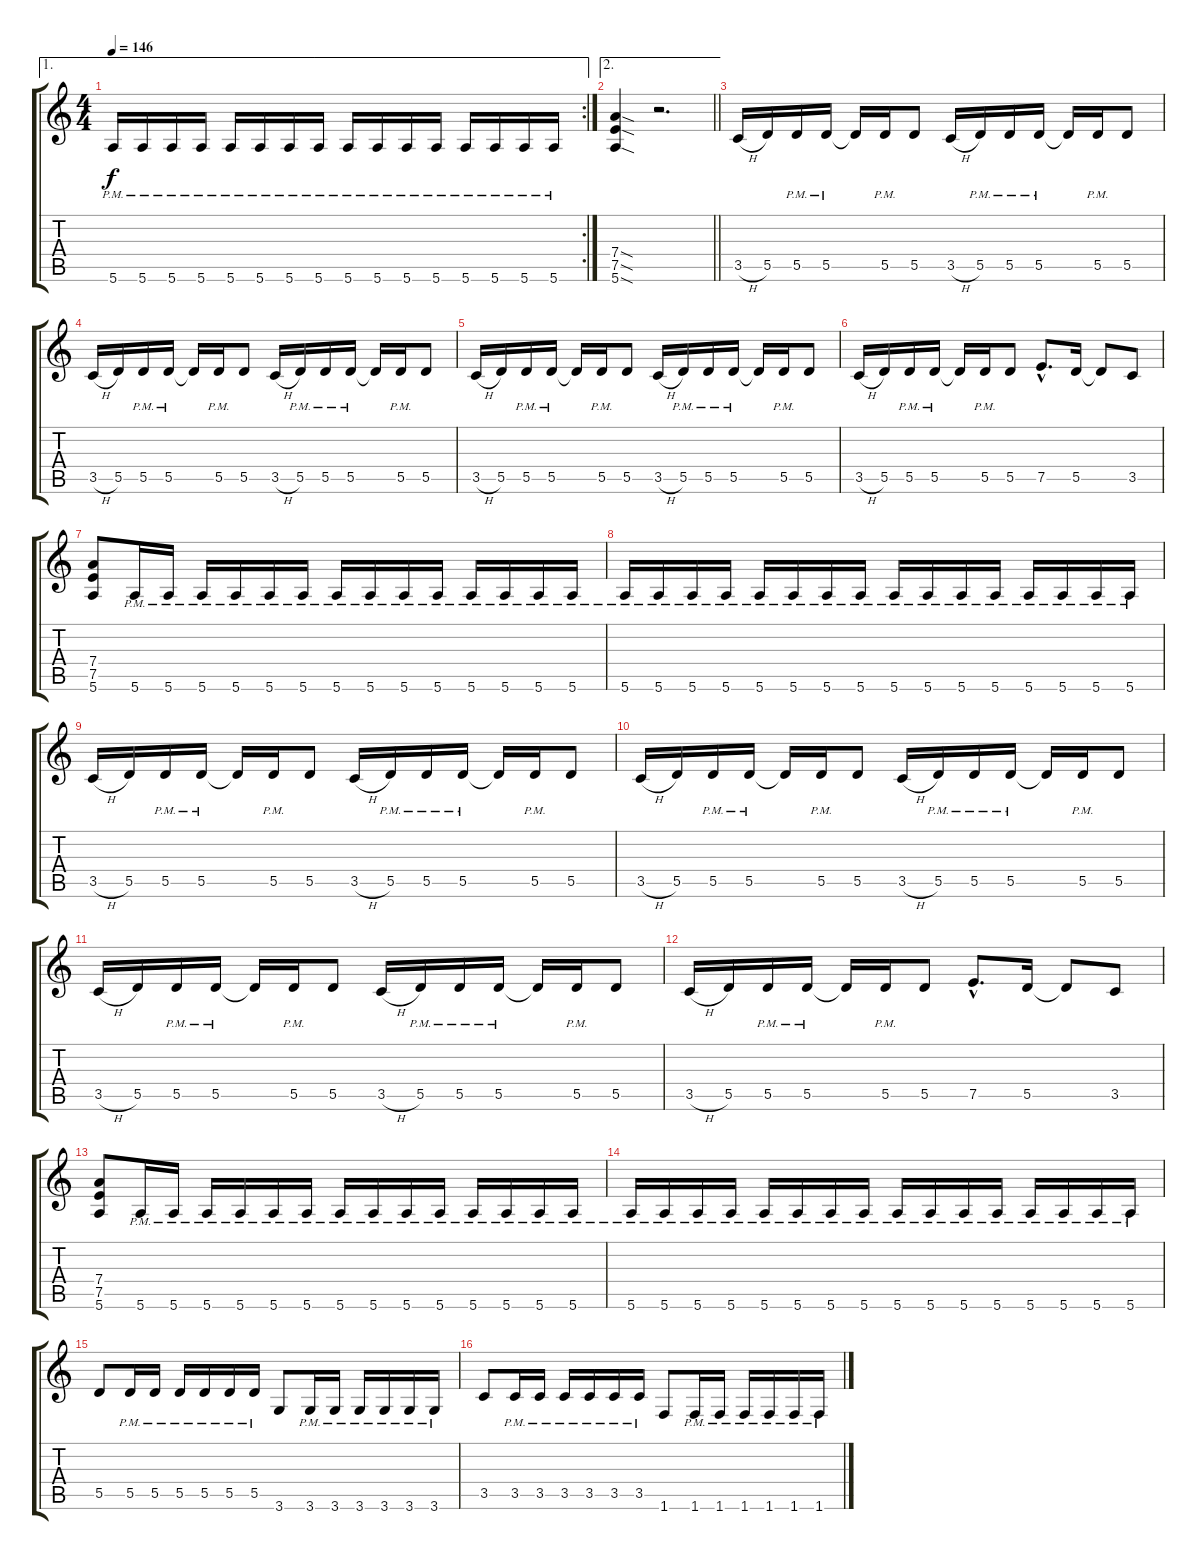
\track "" {instrument distortionguitar}
\staff {score tabs}
\tuning (E4 B3 G3 D3 A2 E2) {hide}
\ae 1
\rc 2
\ts (4 4)
\tempo 146
\clef g2
\ks c
5.6{pm}.16{dy f} 5.6{pm}.16 5.6{pm}.16 5.6{pm}.16 5.6{pm}.16 5.6{pm}.16 5.6{pm}.16 5.6{pm}.16 5.6{pm}.16 5.6{pm}.16 5.6{pm}.16 5.6{pm}.16 5.6{pm}.16 5.6{pm}.16 5.6{pm}.16 5.6{pm}.16 |
\ae 2
\barLineRight lightlight
(7.4{sod} 7.5{sod} 5.6{sod}).4 r.2{d} |
3.5{h}.16 5.5.16 5.5{pm}.16 5.5{pm}.16 5.5{t}.16 5.5{pm}.16 5.5.8 3.5{h}.16 5.5{pm}.16 5.5{pm}.16 5.5{pm}.16 5.5{t}.16 5.5{pm}.16 5.5.8 |
3.5{h}.16 5.5.16 5.5{pm}.16 5.5{pm}.16 5.5{t}.16 5.5{pm}.16 5.5.8 3.5{h}.16 5.5{pm}.16 5.5{pm}.16 5.5{pm}.16 5.5{t}.16 5.5{pm}.16 5.5.8 |
3.5{h}.16 5.5.16 5.5{pm}.16 5.5{pm}.16 5.5{t}.16 5.5{pm}.16 5.5.8 3.5{h}.16 5.5{pm}.16 5.5{pm}.16 5.5{pm}.16 5.5{t}.16 5.5{pm}.16 5.5.8 |
3.5{h}.16 5.5.16 5.5{pm}.16 5.5{pm}.16 5.5{t}.16 5.5{pm}.16 5.5.8 7.5{hac}.8{d} 5.5.16 5.5{t}.8 3.5.8 |
(7.4 7.5 5.6).8 5.6{pm}.16 5.6{pm}.16 5.6{pm}.16 5.6{pm}.16 5.6{pm}.16 5.6{pm}.16 5.6{pm}.16 5.6{pm}.16 5.6{pm}.16 5.6{pm}.16 5.6{pm}.16 5.6{pm}.16 5.6{pm}.16 5.6{pm}.16 |
5.6{pm}.16 5.6{pm}.16 5.6{pm}.16 5.6{pm}.16 5.6{pm}.16 5.6{pm}.16 5.6{pm}.16 5.6{pm}.16 5.6{pm}.16 5.6{pm}.16 5.6{pm}.16 5.6{pm}.16 5.6{pm}.16 5.6{pm}.16 5.6{pm}.16 5.6{pm}.16 |
3.5{h}.16 5.5.16 5.5{pm}.16 5.5{pm}.16 5.5{t}.16 5.5{pm}.16 5.5.8 3.5{h}.16 5.5{pm}.16 5.5{pm}.16 5.5{pm}.16 5.5{t}.16 5.5{pm}.16 5.5.8 |
3.5{h}.16 5.5.16 5.5{pm}.16 5.5{pm}.16 5.5{t}.16 5.5{pm}.16 5.5.8 3.5{h}.16 5.5{pm}.16 5.5{pm}.16 5.5{pm}.16 5.5{t}.16 5.5{pm}.16 5.5.8 |
3.5{h}.16 5.5.16 5.5{pm}.16 5.5{pm}.16 5.5{t}.16 5.5{pm}.16 5.5.8 3.5{h}.16 5.5{pm}.16 5.5{pm}.16 5.5{pm}.16 5.5{t}.16 5.5{pm}.16 5.5.8 |
3.5{h}.16 5.5.16 5.5{pm}.16 5.5{pm}.16 5.5{t}.16 5.5{pm}.16 5.5.8 7.5{hac}.8{d} 5.5.16 5.5{t}.8 3.5.8 |
(7.4 7.5 5.6).8 5.6{pm}.16 5.6{pm}.16 5.6{pm}.16 5.6{pm}.16 5.6{pm}.16 5.6{pm}.16 5.6{pm}.16 5.6{pm}.16 5.6{pm}.16 5.6{pm}.16 5.6{pm}.16 5.6{pm}.16 5.6{pm}.16 5.6{pm}.16 |
5.6{pm}.16 5.6{pm}.16 5.6{pm}.16 5.6{pm}.16 5.6{pm}.16 5.6{pm}.16 5.6{pm}.16 5.6{pm}.16 5.6{pm}.16 5.6{pm}.16 5.6{pm}.16 5.6{pm}.16 5.6{pm}.16 5.6{pm}.16 5.6{pm}.16 5.6{pm}.16 |
5.5.8 5.5{pm}.16 5.5{pm}.16 5.5{pm}.16 5.5{pm}.16 5.5{pm}.16 5.5{pm}.16 3.6.8 3.6{pm}.16 3.6{pm}.16 3.6{pm}.16 3.6{pm}.16 3.6{pm}.16 3.6{pm}.16 |
3.5.8 3.5{pm}.16 3.5{pm}.16 3.5{pm}.16 3.5{pm}.16 3.5{pm}.16 3.5{pm}.16 1.6.8 1.6{pm}.16 1.6{pm}.16 1.6{pm}.16 1.6{pm}.16 1.6{pm}.16 1.6{pm}.16
